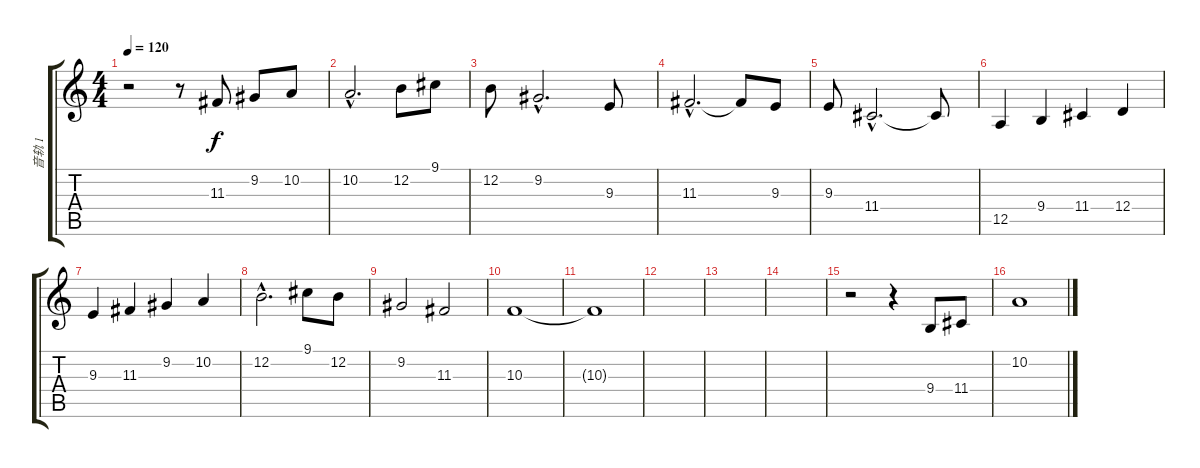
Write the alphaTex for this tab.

\track ("音轨 1" "音轨 1") {instrument flute}
\staff {score tabs}
\tuning (E4 B3 G3 D3 A2 E2) {hide}
\ts (4 4)
\tempo 120
\clef g2
\ks c
r.2{dy f instrument flute} r.8 11.3.8 9.2.8 10.2.8 |
10.2{hac}.2{d} 12.2.8 9.1.8 |
12.2.8 9.2{hac}.2{d} 9.3.8 |
11.3{hac}.2{d} 11.3{t}.8 9.3.8 |
9.3.8 11.4{hac}.2{d} 11.4{t}.8 |
12.5.4 9.4.4 11.4.4 12.4.4 |
9.3.4 11.3.4 9.2.4 10.2.4 |
12.2{hac}.2{d} 9.1.8 12.2.8 |
9.2.2 11.3.2 |
10.3.1 |
10.3{t}.1 |
|
|
|
r.2 r.4 9.4.8 11.4.8 |
10.2.1
